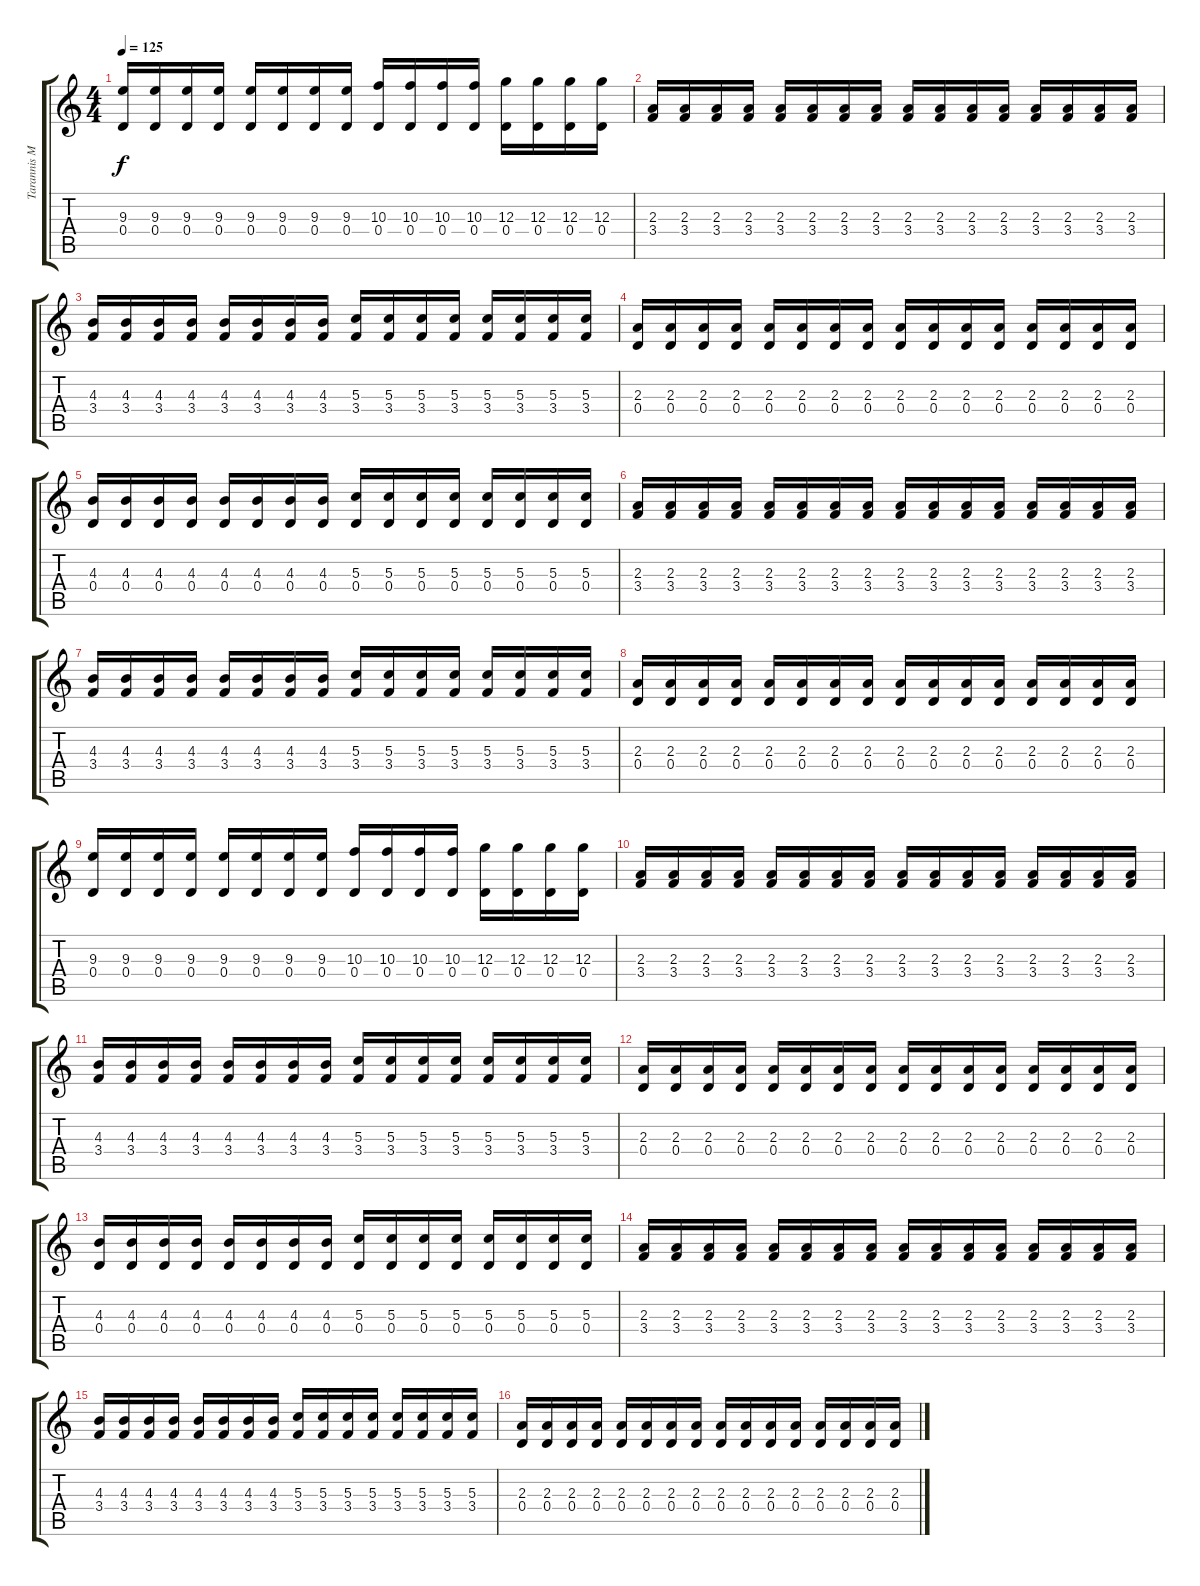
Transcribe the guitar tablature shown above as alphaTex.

\track ("Tarannis M." "Tarannis M") {instrument distortionguitar}
\staff {score tabs}
\tuning (E4 B3 G3 D3 A2 E2) {hide}
\ts (4 4)
\tempo 125
\clef g2
\ks c
(9.3 0.4).16{dy f} (9.3 0.4).16 (9.3 0.4).16 (9.3 0.4).16 (9.3 0.4).16 (9.3 0.4).16 (9.3 0.4).16 (9.3 0.4).16 (10.3 0.4).16 (10.3 0.4).16 (10.3 0.4).16 (10.3 0.4).16 (12.3 0.4).16 (12.3 0.4).16 (12.3 0.4).16 (12.3 0.4).16 |
(2.3 3.4).16 (2.3 3.4).16 (2.3 3.4).16 (2.3 3.4).16 (2.3 3.4).16 (2.3 3.4).16 (2.3 3.4).16 (2.3 3.4).16 (2.3 3.4).16 (2.3 3.4).16 (2.3 3.4).16 (2.3 3.4).16 (2.3 3.4).16 (2.3 3.4).16 (2.3 3.4).16 (2.3 3.4).16 |
(4.3 3.4).16 (4.3 3.4).16 (4.3 3.4).16 (4.3 3.4).16 (4.3 3.4).16 (4.3 3.4).16 (4.3 3.4).16 (4.3 3.4).16 (5.3 3.4).16 (5.3 3.4).16 (5.3 3.4).16 (5.3 3.4).16 (5.3 3.4).16 (5.3 3.4).16 (5.3 3.4).16 (5.3 3.4).16 |
(2.3 0.4).16 (2.3 0.4).16 (2.3 0.4).16 (2.3 0.4).16 (2.3 0.4).16 (2.3 0.4).16 (2.3 0.4).16 (2.3 0.4).16 (2.3 0.4).16 (2.3 0.4).16 (2.3 0.4).16 (2.3 0.4).16 (2.3 0.4).16 (2.3 0.4).16 (2.3 0.4).16 (2.3 0.4).16 |
(4.3 0.4).16 (4.3 0.4).16 (4.3 0.4).16 (4.3 0.4).16 (4.3 0.4).16 (4.3 0.4).16 (4.3 0.4).16 (4.3 0.4).16 (5.3 0.4).16 (5.3 0.4).16 (5.3 0.4).16 (5.3 0.4).16 (5.3 0.4).16 (5.3 0.4).16 (5.3 0.4).16 (5.3 0.4).16 |
(2.3 3.4).16 (2.3 3.4).16 (2.3 3.4).16 (2.3 3.4).16 (2.3 3.4).16 (2.3 3.4).16 (2.3 3.4).16 (2.3 3.4).16 (2.3 3.4).16 (2.3 3.4).16 (2.3 3.4).16 (2.3 3.4).16 (2.3 3.4).16 (2.3 3.4).16 (2.3 3.4).16 (2.3 3.4).16 |
(4.3 3.4).16 (4.3 3.4).16 (4.3 3.4).16 (4.3 3.4).16 (4.3 3.4).16 (4.3 3.4).16 (4.3 3.4).16 (4.3 3.4).16 (5.3 3.4).16 (5.3 3.4).16 (5.3 3.4).16 (5.3 3.4).16 (5.3 3.4).16 (5.3 3.4).16 (5.3 3.4).16 (5.3 3.4).16 |
(2.3 0.4).16 (2.3 0.4).16 (2.3 0.4).16 (2.3 0.4).16 (2.3 0.4).16 (2.3 0.4).16 (2.3 0.4).16 (2.3 0.4).16 (2.3 0.4).16 (2.3 0.4).16 (2.3 0.4).16 (2.3 0.4).16 (2.3 0.4).16 (2.3 0.4).16 (2.3 0.4).16 (2.3 0.4).16 |
(9.3 0.4).16 (9.3 0.4).16 (9.3 0.4).16 (9.3 0.4).16 (9.3 0.4).16 (9.3 0.4).16 (9.3 0.4).16 (9.3 0.4).16 (10.3 0.4).16 (10.3 0.4).16 (10.3 0.4).16 (10.3 0.4).16 (12.3 0.4).16 (12.3 0.4).16 (12.3 0.4).16 (12.3 0.4).16 |
(2.3 3.4).16 (2.3 3.4).16 (2.3 3.4).16 (2.3 3.4).16 (2.3 3.4).16 (2.3 3.4).16 (2.3 3.4).16 (2.3 3.4).16 (2.3 3.4).16 (2.3 3.4).16 (2.3 3.4).16 (2.3 3.4).16 (2.3 3.4).16 (2.3 3.4).16 (2.3 3.4).16 (2.3 3.4).16 |
(4.3 3.4).16 (4.3 3.4).16 (4.3 3.4).16 (4.3 3.4).16 (4.3 3.4).16 (4.3 3.4).16 (4.3 3.4).16 (4.3 3.4).16 (5.3 3.4).16 (5.3 3.4).16 (5.3 3.4).16 (5.3 3.4).16 (5.3 3.4).16 (5.3 3.4).16 (5.3 3.4).16 (5.3 3.4).16 |
(2.3 0.4).16 (2.3 0.4).16 (2.3 0.4).16 (2.3 0.4).16 (2.3 0.4).16 (2.3 0.4).16 (2.3 0.4).16 (2.3 0.4).16 (2.3 0.4).16 (2.3 0.4).16 (2.3 0.4).16 (2.3 0.4).16 (2.3 0.4).16 (2.3 0.4).16 (2.3 0.4).16 (2.3 0.4).16 |
(4.3 0.4).16 (4.3 0.4).16 (4.3 0.4).16 (4.3 0.4).16 (4.3 0.4).16 (4.3 0.4).16 (4.3 0.4).16 (4.3 0.4).16 (5.3 0.4).16 (5.3 0.4).16 (5.3 0.4).16 (5.3 0.4).16 (5.3 0.4).16 (5.3 0.4).16 (5.3 0.4).16 (5.3 0.4).16 |
(2.3 3.4).16 (2.3 3.4).16 (2.3 3.4).16 (2.3 3.4).16 (2.3 3.4).16 (2.3 3.4).16 (2.3 3.4).16 (2.3 3.4).16 (2.3 3.4).16 (2.3 3.4).16 (2.3 3.4).16 (2.3 3.4).16 (2.3 3.4).16 (2.3 3.4).16 (2.3 3.4).16 (2.3 3.4).16 |
(4.3 3.4).16 (4.3 3.4).16 (4.3 3.4).16 (4.3 3.4).16 (4.3 3.4).16 (4.3 3.4).16 (4.3 3.4).16 (4.3 3.4).16 (5.3 3.4).16 (5.3 3.4).16 (5.3 3.4).16 (5.3 3.4).16 (5.3 3.4).16 (5.3 3.4).16 (5.3 3.4).16 (5.3 3.4).16 |
(2.3 0.4).16 (2.3 0.4).16 (2.3 0.4).16 (2.3 0.4).16 (2.3 0.4).16 (2.3 0.4).16 (2.3 0.4).16 (2.3 0.4).16 (2.3 0.4).16 (2.3 0.4).16 (2.3 0.4).16 (2.3 0.4).16 (2.3 0.4).16 (2.3 0.4).16 (2.3 0.4).16 (2.3 0.4).16
